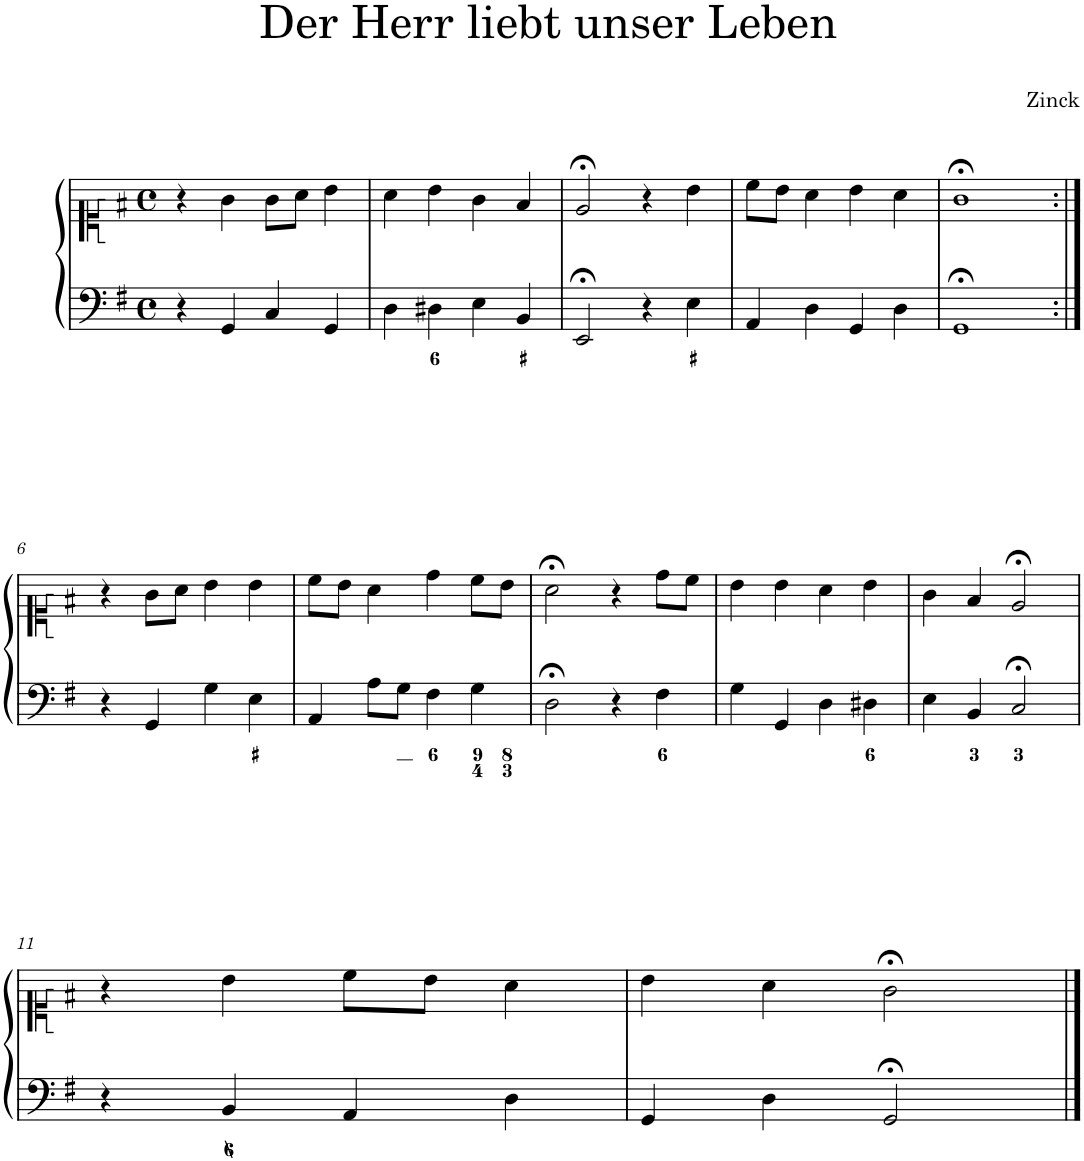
**kern	**kern
*part1	*part1
*staff2	*staff1
*I"Piano	*
*I'Pno.	*
*clefF4	*clefC1
*k[f#]	*k[f#]
*M4/4	*M4/4
*met(c)	*met(c)
=1	=1
4r	4r
4GG/	4g\
4C/	8g\L
.	8a\J
4GG/	4b\
=2	=2
4D\	4a\
4D#X\	4b\
4E\	4g\
4BB/	4f#/
=3	=3
2EE;</	2e;</
4r	4r
4E\	4b\
=4	=4
4AA/	8cc\L
.	8b\J
4D\	4a\
4GG/	4b\
4D\	4a\
=5	=5
1GG;<	1g;<
!!LO:LB:g=z
=6:|!	=6:|!
4r	4r
4GG/	8g\L
.	8a\J
4G\	4b\
4E\	4b\
=7	=7
4AA/	8cc\L
.	8b\J
8A\L	4a\
8G\J	.
4F#\	4dd\
4G\	8cc\L
.	8b\J
=8	=8
2D;<\	2a;<\
4r	4r
4F#\	8dd\L
.	8cc\J
=9	=9
4G\	4b\
4GG/	4b\
4D\	4a\
4D#X\	4b\
=10	=10
4E\	4g\
4BB/	4f#/
2C;</	2e;</
!!LO:LB:g=z
=11	=11
4r	4r
4BB/	4b\
4AA/	8cc\L
.	8b\J
4D\	4a\
=12	=12
4GG/	4b\
4D\	4a\
2GG;</	2g;<\
==	==
*-	*-
